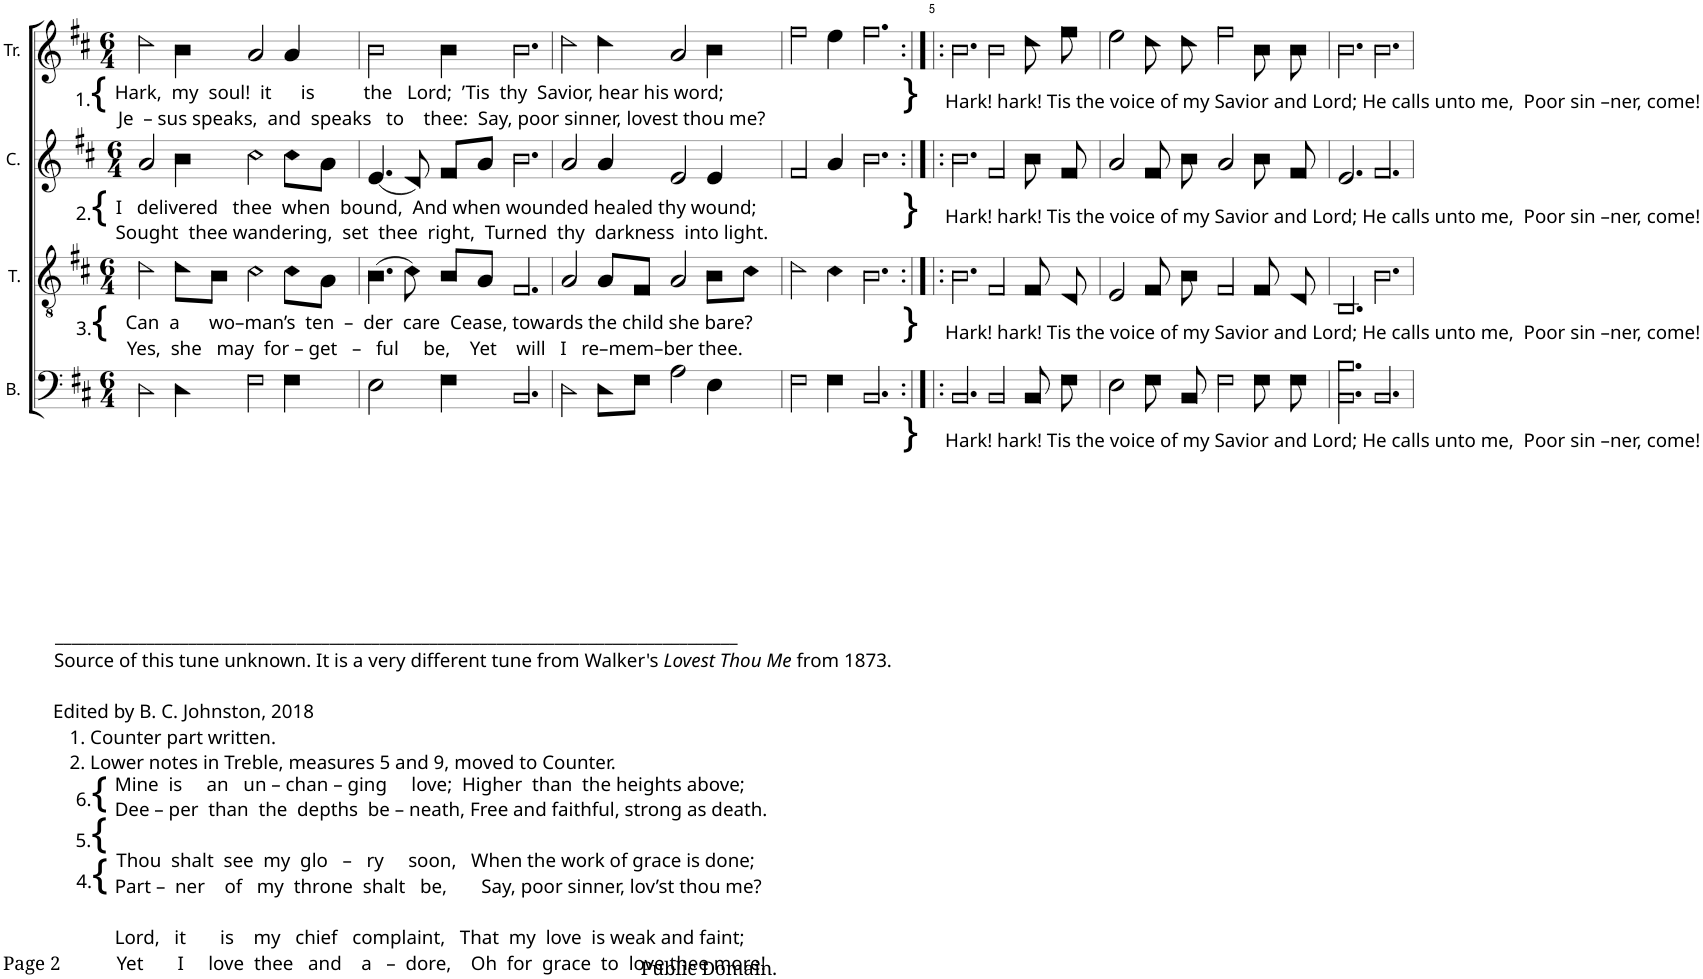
**kern	**kern	**kern	**kern
*part4	*part3	*part2	*part1
*staff4	*staff3	*staff2	*staff1
*I"B.	*I"T.	*I"C.	*I"Tr.
*I'B.	*I'T.	*I'C.	*I'Tr.
*clefF4	*clefGv2	*clefG2	*clefG2
*k[f#c#]	*k[f#c#]	*k[f#c#]	*k[f#c#]
*M6/4	*M6/4	*M6/4	*M6/4
=1	=1	=1	=1
!	!	!	!LO:TX:b:t=Hark,  my  soul!  it      is          the   Lord;  ’Tis  thy  Savior, hear his word;
!	!	!	!LO:TX:b:t=Je  – sus speaks,  and  speaks   to    thee&colon;  Say, poor sinner, lovest thou me?
!	!	!	!LO:TX:b:t=1.
!	!	!	!LO:TX:b:t={
!	!	!LO:TX:b:t=I   delivered   thee  when  bound,  And when wounded healed thy wound;	!
!	!	!LO:TX:b:t=Sought  thee wandering,  set  thee  right,  Turned  thy  darkness  into light.	!
!	!	!LO:TX:b:t=2.	!
!	!	!LO:TX:b:t={	!
!	!LO:TX:b:t=Can  a      wo–man’s  ten  –  der  care  Cease, towards the child she bare?	!	!
!	!LO:TX:b:t=Yes,  she   may  for – get   –   ful     be,    Yet    will   I   re–mem–ber thee.	!	!
!	!LO:TX:b:t=3.	!	!
!	!LO:TX:b:t={	!	!
!LO:TX:b:t=__________________________________________________________________________________	!	!	!
!LO:TX:b:t=Source of this tune unknown. It is a very different tune from Walker's	!	!	!
!LO:TX:b:i:t=Lovest Thou Me	!	!	!
!LO:TX:b:t=from 1873.	!	!	!
!LO:TX:b:t=Edited by B. C. Johnston, 2018	!	!	!
!LO:TX:b:t=1. Counter part written.	!	!	!
!LO:TX:b:t=2. Lower notes in Treble, measures 5 and 9, moved to Counter.	!	!	!
!LO:TX:b:t=Mine  is     an   un – chan – ging     love;  Higher  than  the heights above;	!	!	!
!LO:TX:b:t=Dee – per  than  the  depths  be – neath, Free and faithful, strong as death.	!	!	!
!LO:TX:b:t=Thou  shalt  see  my  glo   –   ry     soon,   When the work of grace is done;	!	!	!
!LO:TX:b:t=Part –  ner    of   my  throne  shalt   be,       Say, poor sinner, lov’st thou me?	!	!	!
!LO:TX:b:t=Lord,   it       is    my   chief   complaint,   That  my  love  is weak and faint;	!	!	!
!LO:TX:b:t=Yet       I     love  thee   and    a   –  dore,    Oh  for  grace  to  love thee more!	!	!	!
!LO:TX:b:t=6.	!	!	!
!LO:TX:b:t={	!	!	!
!LO:TX:b:t=5.	!	!	!
!LO:TX:b:t={	!	!	!
!LO:TX:b:t=4.	!	!	!
!LO:TX:b:t={	!	!	!
2D!\	2d!\	2a!/	2dd!\
4D!\	8d!\L	4b!\	4b!\
.	8B!\J	.	.
2F#!\	2c#!\	2cc#!\	2a!/
4F#!\	8c#!\L	8cc#!\L	4a!/
.	8A!\J	8a!\J	.
=2	=2	=2	=2
2E!\	(4.B!\	(4.e!/	2b!\
.	8c#!\)	8d!/)	.
4F#!\	8B!/L	8f#!/L	4b!\
.	8A!/J	8a!/J	.
2.BB!/	2.F#!/	2.b!\	2.b!\
=3	=3	=3	=3
2D!\	2A!/	2a!/	2dd!\
8D!\L	8A!/L	4a!/	4dd!\
8F#!\J	8F#!/J	.	.
2A!\	2A!/	2e!/	2a!/
4E!\	8B!\L	4e!/	4b!\
.	8c#!\J	.	.
=4	=4	=4	=4
2F#!\	2d!\	2f#!/	2ff#!\
4F#!\	4c#!\	4a!/	4ee!\
!	!	!	!LO:TX:b:t=}
!	!	!LO:TX:b:t=}	!
!	!LO:TX:b:t=}	!	!
!LO:TX:b:t=}	!	!	!
2.BB!/	2.B!\	2.b!\	2.ff#!\
=5:|!|:	=5:|!|:	=5:|!|:	=5:|!|:
!	!	!	!LO:TX:b:t=Hark! hark! Tis the voice of my Savior and Lord; He calls unto me,  Poor sin –ner, come!
!	!	!LO:TX:b:t=Hark! hark! Tis the voice of my Savior and Lord; He calls unto me,  Poor sin –ner, come!	!
!	!LO:TX:b:t=Hark! hark! Tis the voice of my Savior and Lord; He calls unto me,  Poor sin –ner, come!	!	!
!LO:TX:b:t=Hark! hark! Tis the voice of my Savior and Lord; He calls unto me,  Poor sin –ner, come!	!	!	!
2.BB!/	2.B!\	2.b!\	2.b!\
2BB!/	2F#!/	2f#!/	2b!\
8BB!/	8F#!/	8b!\	8dd!\L
8F#!\	8D!/	8f#!/	8ff#!\J
=6	=6	=6	=6
2E!\	2E!/	2a!/	2ee!\
8F#!\	8F#!/	8f#!/	8dd!\L
8BB!/	8B!\	8b!\	8dd!\J
2F#!\	2F#!/	2a!/	2ff#!\
8F#!\	8F#!/	8b!\	8b!\L
8F#!\	8D!/	8f#!/	8b!\J
=7	=7	=7	=7
2.BB!\ 2.B!\	2.BB!/	2.e!/	2.b!\
2.BB!/	2.B!\	2.f#!/	2.b!\
=	=	=	=
*-	*-	*-	*-
